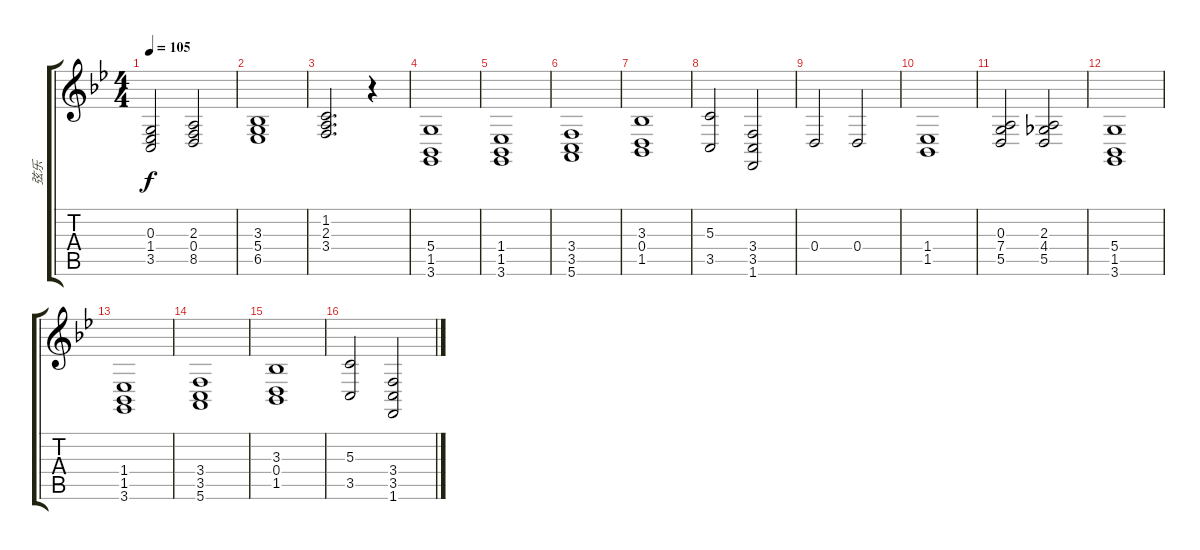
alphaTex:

\track ("弦乐" "弦乐") {instrument stringensemble1}
\staff {score tabs}
\tuning (E4 B3 G3 D3 A2 E2) {hide}
\ts (4 4)
\tempo 105
\clef g2
\ks bb
(0.3 1.4 3.5).2{dy f} (2.3 0.4 8.5).2 |
(3.3 5.4 6.5).1 |
(1.2 2.3 3.4).2{d} r.4 |
(5.4 1.5 3.6).1 |
(1.4 1.5 3.6).1 |
(3.4 3.5 5.6).1 |
(3.3 0.4 1.5).1 |
(5.3 3.5).2 (3.4 3.5 1.6).2 |
0.4.2 0.4.2 |
(1.4 1.5).1 |
(0.3 7.4 5.5).2 (2.3 4.4 5.5).2 |
(5.4 1.5 3.6).1 |
(1.4 1.5 3.6).1 |
(3.4 3.5 5.6).1 |
(3.3 0.4 1.5).1 |
(5.3 3.5).2 (3.4 3.5 1.6).2
